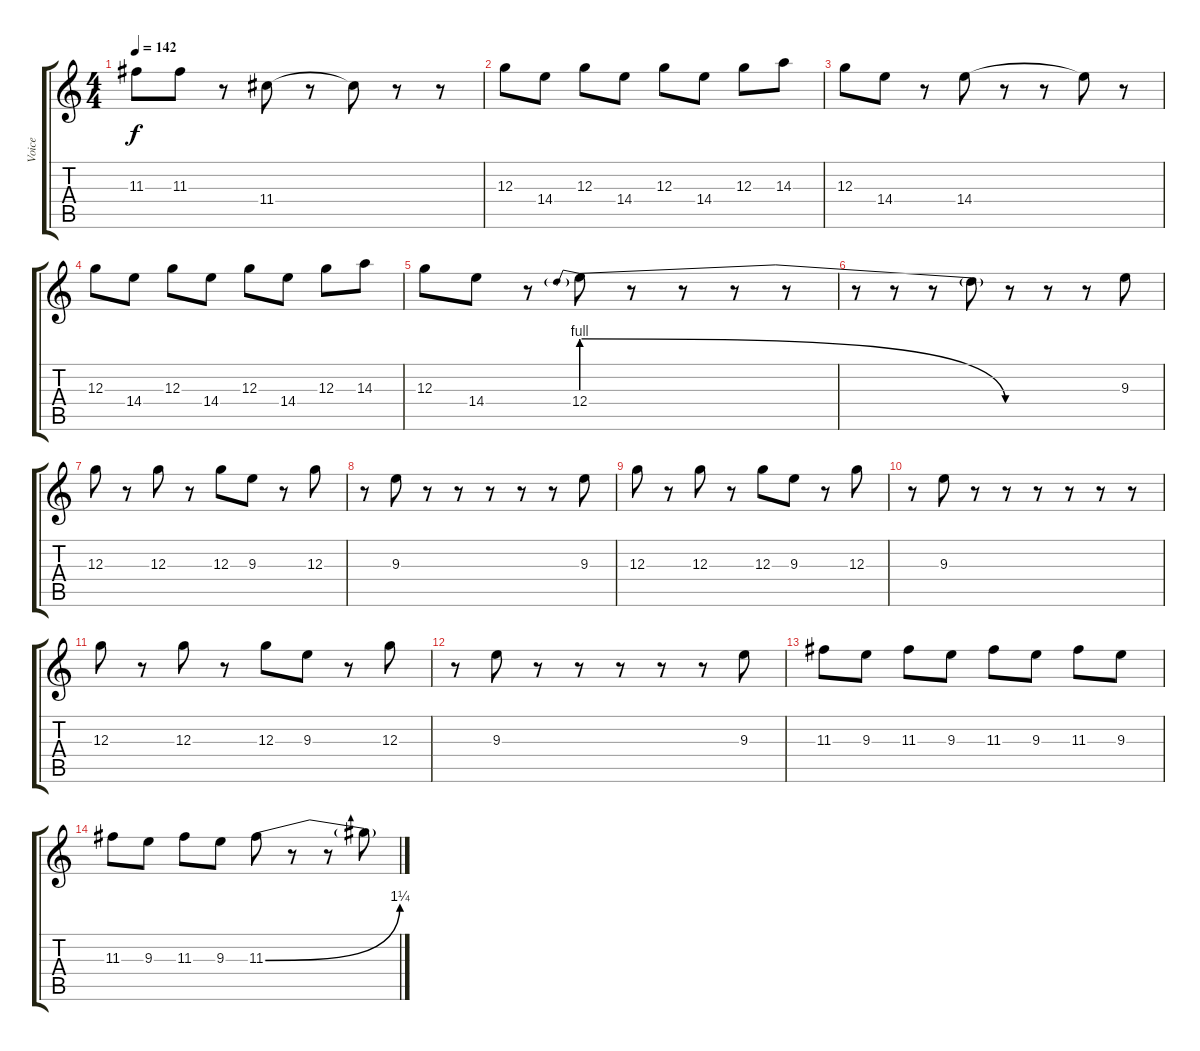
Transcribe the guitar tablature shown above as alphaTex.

\track ("Voice" "Voice") {instrument acousticguitarnylon}
\staff {score tabs}
\tuning (E4 B3 G3 D3 A2 E2) {hide}
\ts (4 4)
\tempo 142
\clef g2
\ks c
11.3.8{dy f} 11.3.8 r.8 11.4.8 r.8 11.4{t}.8 r.8 r.8 |
12.3.8 14.4.8 12.3.8 14.4.8 12.3.8 14.4.8 12.3.8 14.3.8 |
12.3.8 14.4.8 r.8 14.4.8 r.8 r.8 14.4{t}.8 r.8 |
12.3.8 14.4.8 12.3.8 14.4.8 12.3.8 14.4.8 12.3.8 14.3.8 |
12.3.8 14.4.8 r.8 12.4{be (prebendrelease 0 4 60 0)}.8 r.8 r.8 r.8 r.8 |
r.8 r.8 r.8 12.4{t}.8 r.8 r.8 r.8 9.3.8 |
12.3.8 r.8 12.3.8 r.8 12.3.8 9.3.8 r.8 12.3.8 |
r.8 9.3.8 r.8 r.8 r.8 r.8 r.8 9.3.8 |
12.3.8 r.8 12.3.8 r.8 12.3.8 9.3.8 r.8 12.3.8 |
r.8 9.3.8 r.8 r.8 r.8 r.8 r.8 r.8 |
12.3.8 r.8 12.3.8 r.8 12.3.8 9.3.8 r.8 12.3.8 |
r.8 9.3.8 r.8 r.8 r.8 r.8 r.8 9.3.8 |
11.3.8 9.3.8 11.3.8 9.3.8 11.3.8 9.3.8 11.3.8 9.3.8 |
11.3.8 9.3.8 11.3.8 9.3.8 11.3{be (bend 0 0 60 5)}.8 r.8 r.8 11.3{t}.8
